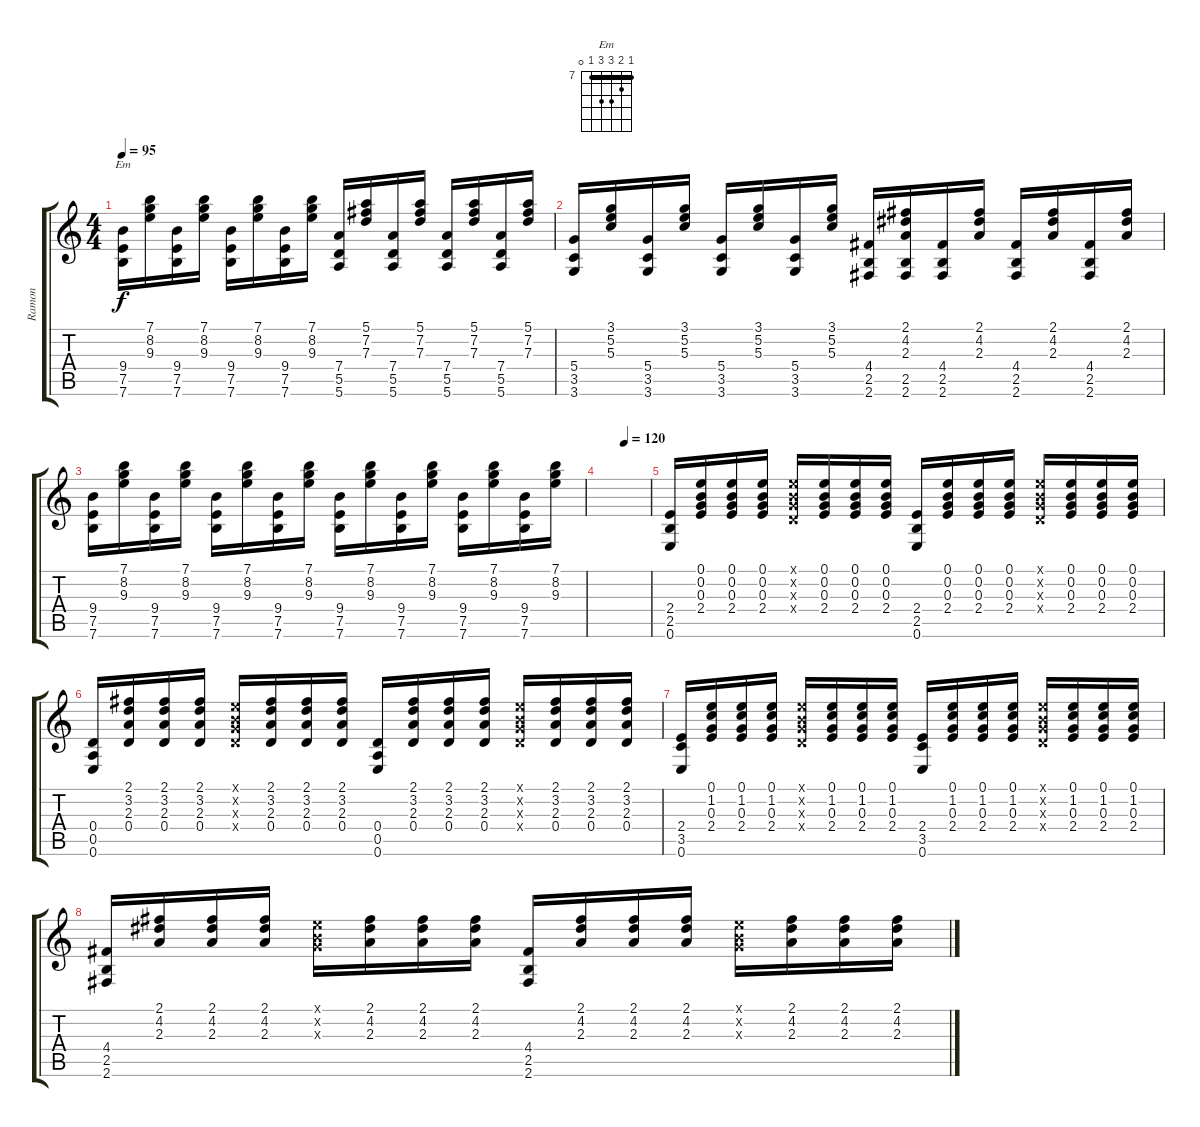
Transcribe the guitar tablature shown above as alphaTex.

\track ("Ramon" "Ramon") {instrument acousticguitarnylon}
\staff {score tabs}
\tuning (E4 B3 G3 D3 A2 E2) {hide}
\chord ("Em" 7 8 9 9 7 0) {firstfret 7 barre 7}
\ts (4 4)
\tempo 95
\clef g2
\ks c
(9.4 7.5 7.6).16{ch "Em" dy f} (7.1 8.2 9.3).16 (9.4 7.5 7.6).16 (7.1 8.2 9.3).16 (9.4 7.5 7.6).16 (7.1 8.2 9.3).16 (9.4 7.5 7.6).16 (7.1 8.2 9.3).16 (7.4 5.5 5.6).16 (5.1 7.2 7.3).16 (7.4 5.5 5.6).16 (5.1 7.2 7.3).16 (7.4 5.5 5.6).16 (5.1 7.2 7.3).16 (7.4 5.5 5.6).16 (5.1 7.2 7.3).16 |
(5.4 3.5 3.6).16 (3.1 5.2 5.3).16 (5.4 3.5 3.6).16 (3.1 5.2 5.3).16 (5.4 3.5 3.6).16 (3.1 5.2 5.3).16 (5.4 3.5 3.6).16 (3.1 5.2 5.3).16 (4.4 2.5 2.6).16 (2.1 4.2 2.3 2.5 2.6).16 (4.4 2.5 2.6).16 (2.1 4.2 2.3).16 (4.4 2.5 2.6).16 (2.1 4.2 2.3).16 (4.4 2.5 2.6).16 (2.1 4.2 2.3).16 |
(9.4 7.5 7.6).16 (7.1 8.2 9.3).16 (9.4 7.5 7.6).16 (7.1 8.2 9.3).16 (9.4 7.5 7.6).16 (7.1 8.2 9.3).16 (9.4 7.5 7.6).16 (7.1 8.2 9.3).16 (9.4 7.5 7.6).16 (7.1 8.2 9.3).16 (9.4 7.5 7.6).16 (7.1 8.2 9.3).16 (9.4 7.5 7.6).16 (7.1 8.2 9.3).16 (9.4 7.5 7.6).16 (7.1 8.2 9.3).16 |
\tempo (120 0.5)
|
(2.4 2.5 0.6).16 (0.1 0.2 0.3 2.4).16 (0.1 0.2 0.3 2.4).16 (0.1 0.2 0.3 2.4).16 (0.1{x} 0.2{x} 0.3{x} 0.4{x}).16 (0.1 0.2 0.3 2.4).16 (0.1 0.2 0.3 2.4).16 (0.1 0.2 0.3 2.4).16 (2.4 2.5 0.6).16 (0.1 0.2 0.3 2.4).16 (0.1 0.2 0.3 2.4).16 (0.1 0.2 0.3 2.4).16 (0.1{x} 0.2{x} 0.3{x} 0.4{x}).16 (0.1 0.2 0.3 2.4).16 (0.1 0.2 0.3 2.4).16 (0.1 0.2 0.3 2.4).16 |
(0.4 0.5 0.6).16 (2.1 3.2 2.3 0.4).16 (2.1 3.2 2.3 0.4).16 (2.1 3.2 2.3 0.4).16 (0.1{x} 0.2{x} 0.3{x} 0.4{x}).16 (2.1 3.2 2.3 0.4).16 (2.1 3.2 2.3 0.4).16 (2.1 3.2 2.3 0.4).16 (0.4 0.5 0.6).16 (2.1 3.2 2.3 0.4).16 (2.1 3.2 2.3 0.4).16 (2.1 3.2 2.3 0.4).16 (0.1{x} 0.2{x} 0.3{x} 0.4{x}).16 (2.1 3.2 2.3 0.4).16 (2.1 3.2 2.3 0.4).16 (2.1 3.2 2.3 0.4).16 |
(2.4 3.5 0.6).16 (0.1 1.2 0.3 2.4).16 (0.1 1.2 0.3 2.4).16 (0.1 1.2 0.3 2.4).16 (0.1{x} 0.2{x} 0.3{x} 0.4{x}).16 (0.1 1.2 0.3 2.4).16 (0.1 1.2 0.3 2.4).16 (0.1 1.2 0.3 2.4).16 (2.4 3.5 0.6).16 (0.1 1.2 0.3 2.4).16 (0.1 1.2 0.3 2.4).16 (0.1 1.2 0.3 2.4).16 (0.1{x} 0.2{x} 0.3{x} 0.4{x}).16 (0.1 1.2 0.3 2.4).16 (0.1 1.2 0.3 2.4).16 (0.1 1.2 0.3 2.4).16 |
(4.4 2.5 2.6).16 (2.1 4.2 2.3).16 (2.1 4.2 2.3).16 (2.1 4.2 2.3).16 (0.1{x} 0.2{x} 0.3{x}).16 (2.1 4.2 2.3).16 (2.1 4.2 2.3).16 (2.1 4.2 2.3).16 (4.4 2.5 2.6).16 (2.1 4.2 2.3).16 (2.1 4.2 2.3).16 (2.1 4.2 2.3).16 (0.1{x} 0.2{x} 0.3{x}).16 (2.1 4.2 2.3).16 (2.1 4.2 2.3).16 (2.1 4.2 2.3).16
